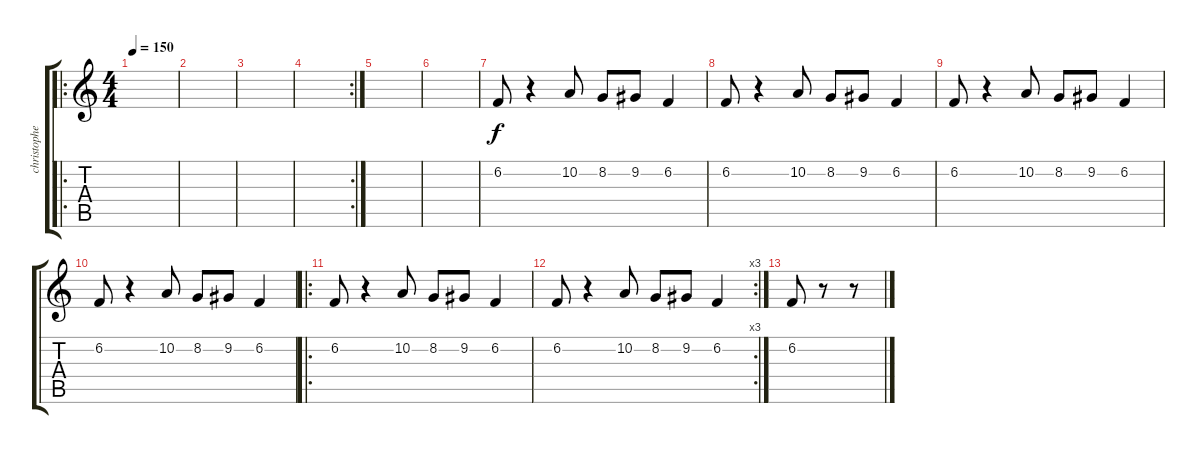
\track ("christophe" "christophe") {instrument rockorgan}
\staff {score tabs}
\tuning (E4 B3 G3 D3 A2 E2) {hide}
\ro
\ts (4 4)
\tempo 150
\clef g2
\ks c
|
|
|
\rc 2
|
|
|
6.2.8 r.4 10.2.8 8.2.8 9.2.8 6.2.4 |
6.2.8 r.4 10.2.8 8.2.8 9.2.8 6.2.4 |
6.2.8 r.4 10.2.8 8.2.8 9.2.8 6.2.4 |
6.2.8 r.4 10.2.8 8.2.8 9.2.8 6.2.4 |
\ro
6.2.8 r.4 10.2.8 8.2.8 9.2.8 6.2.4 |
\rc 3
6.2.8 r.4 10.2.8 8.2.8 9.2.8 6.2.4 |
6.2.8 r.8 r.8
